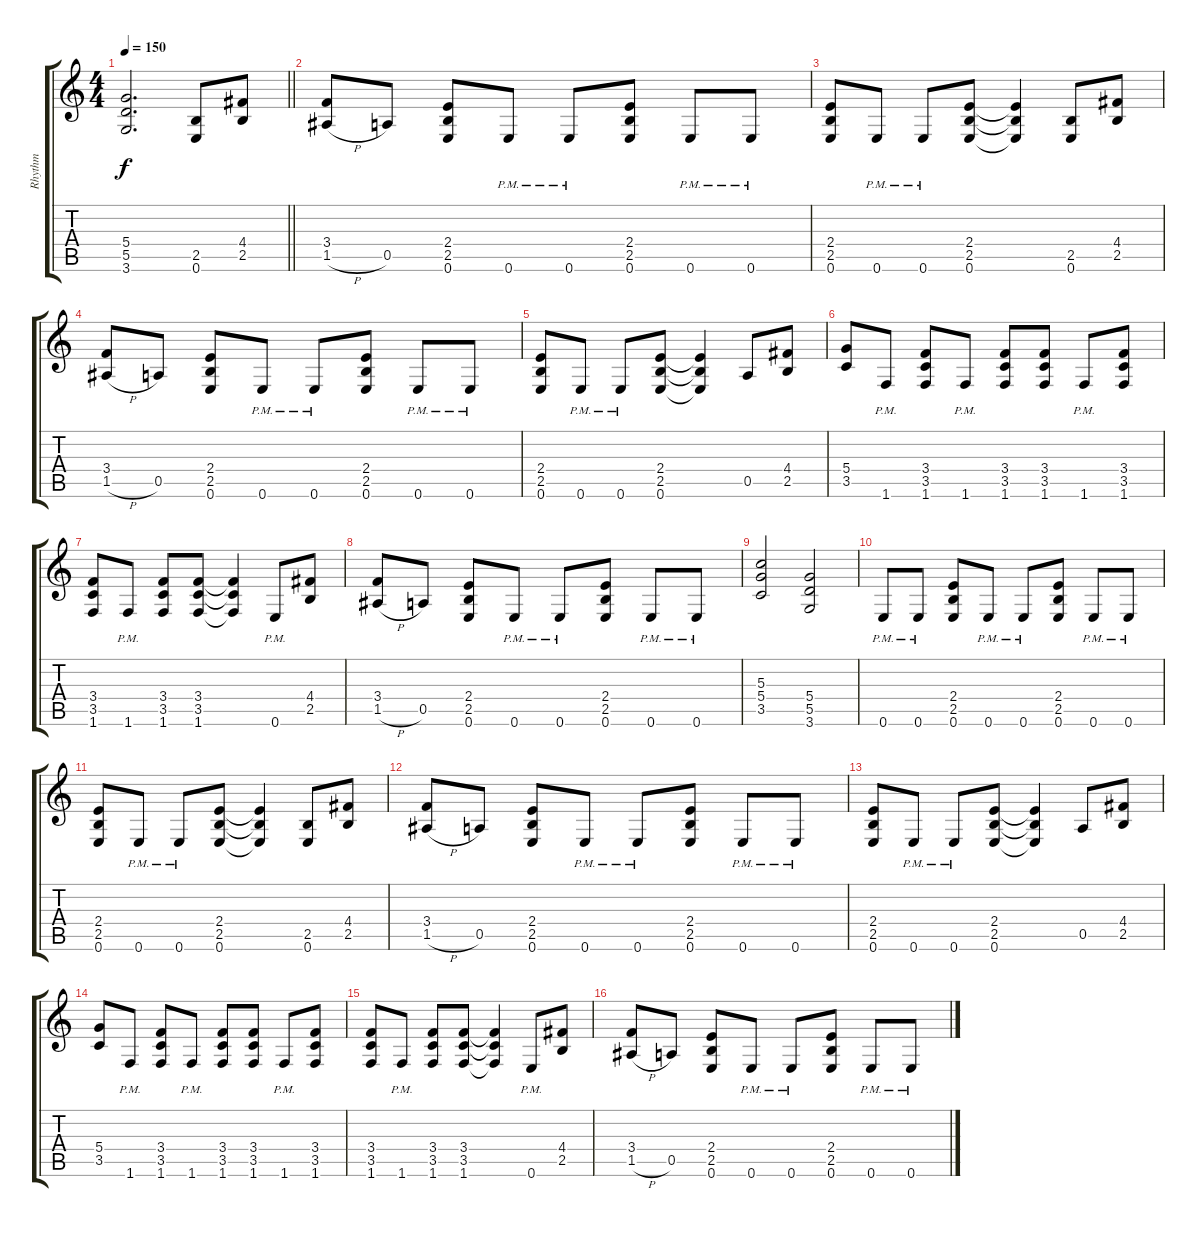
\track ("Rhythm" "Rhythm") {instrument distortionguitar}
\staff {score tabs}
\tuning (E4 B3 G3 D3 A2 E2) {hide}
\ts (4 4)
\tempo 150
\clef g2
\barLineRight lightlight
\ks c
(5.4 5.5 3.6).2{d dy f} (2.5 0.6).8 (4.4 2.5).8 |
(3.4 1.5{h}).8 0.5.8 (2.4 2.5 0.6).8 0.6{pm}.8 0.6{pm}.8 (2.4 2.5 0.6).8 0.6{pm}.8 0.6{pm}.8 |
(2.4 2.5 0.6).8 0.6{pm}.8 0.6{pm}.8 (2.4 2.5 0.6).8 (2.4{t} 2.5{t} 0.6{t}).4 (2.5 0.6).8 (4.4 2.5).8 |
(3.4 1.5{h}).8 0.5.8 (2.4 2.5 0.6).8 0.6{pm}.8 0.6{pm}.8 (2.4 2.5 0.6).8 0.6{pm}.8 0.6{pm}.8 |
(2.4 2.5 0.6).8 0.6{pm}.8 0.6{pm}.8 (2.4 2.5 0.6).8 (2.4{t} 2.5{t} 0.6{t}).4 0.5.8 (4.4 2.5).8 |
(5.4 3.5).8 1.6{pm}.8 (3.4 3.5 1.6).8 1.6{pm}.8 (3.4 3.5 1.6).8 (3.4 3.5 1.6).8 1.6{pm}.8 (3.4 3.5 1.6).8 |
(3.4 3.5 1.6).8 1.6{pm}.8 (3.4 3.5 1.6).8 (3.4 3.5 1.6).8 (3.4{t} 3.5{t} 1.6{t}).4 0.6{pm}.8 (4.4 2.5).8 |
(3.4 1.5{h}).8 0.5.8 (2.4 2.5 0.6).8 0.6{pm}.8 0.6{pm}.8 (2.4 2.5 0.6).8 0.6{pm}.8 0.6{pm}.8 |
(5.3 5.4 3.5).2 (5.4 5.5 3.6).2 |
0.6{pm}.8 0.6{pm}.8 (2.4 2.5 0.6).8 0.6{pm}.8 0.6{pm}.8 (2.4 2.5 0.6).8 0.6{pm}.8 0.6{pm}.8 |
(2.4 2.5 0.6).8 0.6{pm}.8 0.6{pm}.8 (2.4 2.5 0.6).8 (2.4{t} 2.5{t} 0.6{t}).4 (2.5 0.6).8 (4.4 2.5).8 |
(3.4 1.5{h}).8 0.5.8 (2.4 2.5 0.6).8 0.6{pm}.8 0.6{pm}.8 (2.4 2.5 0.6).8 0.6{pm}.8 0.6{pm}.8 |
(2.4 2.5 0.6).8 0.6{pm}.8 0.6{pm}.8 (2.4 2.5 0.6).8 (2.4{t} 2.5{t} 0.6{t}).4 0.5.8 (4.4 2.5).8 |
(5.4 3.5).8 1.6{pm}.8 (3.4 3.5 1.6).8 1.6{pm}.8 (3.4 3.5 1.6).8 (3.4 3.5 1.6).8 1.6{pm}.8 (3.4 3.5 1.6).8 |
(3.4 3.5 1.6).8 1.6{pm}.8 (3.4 3.5 1.6).8 (3.4 3.5 1.6).8 (3.4{t} 3.5{t} 1.6{t}).4 0.6{pm}.8 (4.4 2.5).8 |
(3.4 1.5{h}).8 0.5.8 (2.4 2.5 0.6).8 0.6{pm}.8 0.6{pm}.8 (2.4 2.5 0.6).8 0.6{pm}.8 0.6{pm}.8
